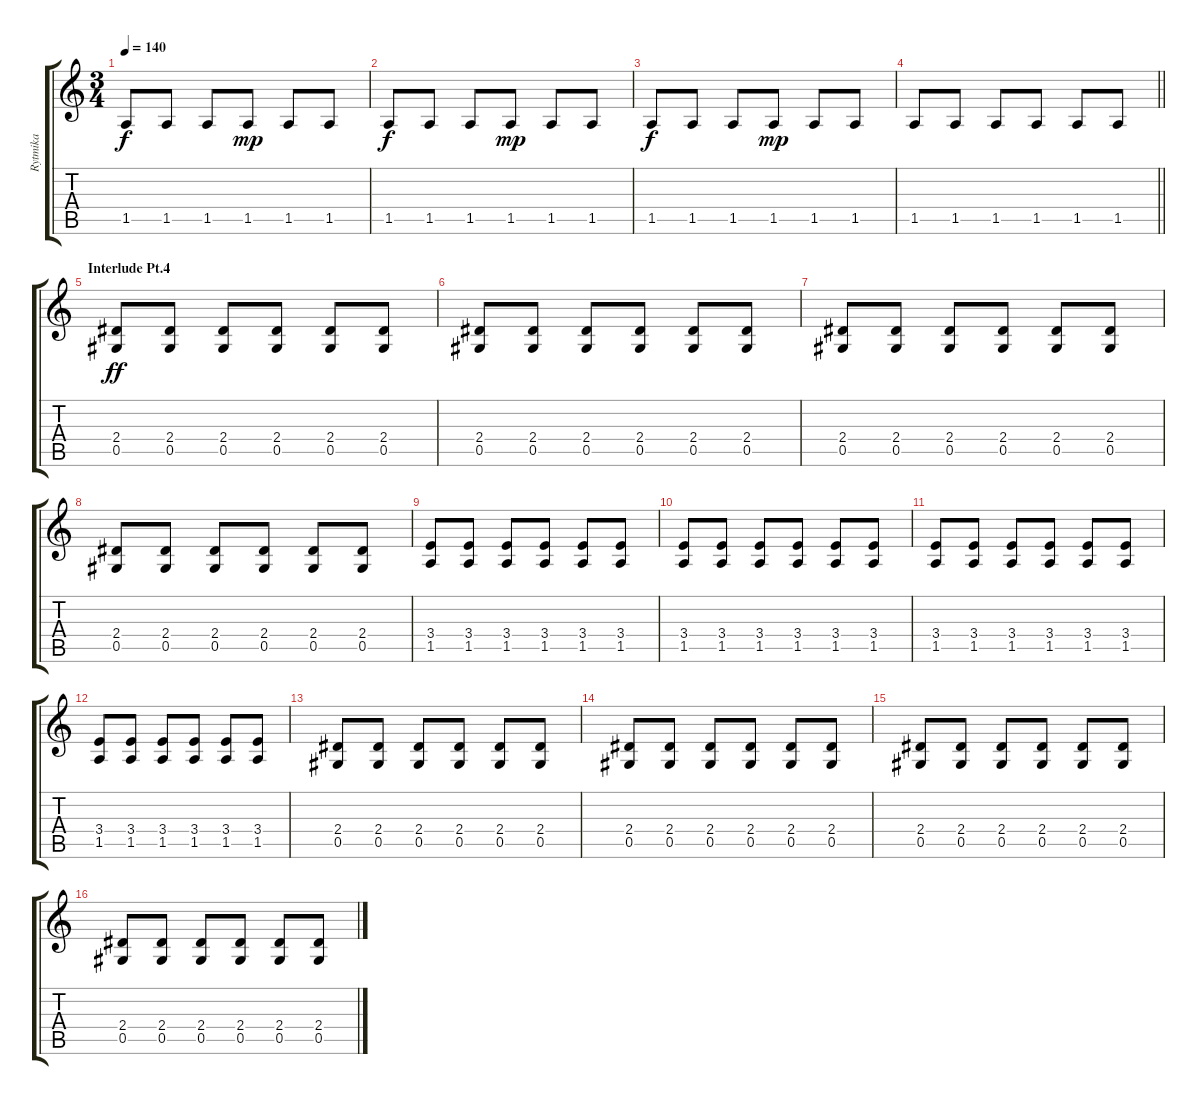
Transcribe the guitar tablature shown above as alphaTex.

\track ("Rytmika" "Rytmika") {instrument overdrivenguitar}
\staff {score tabs}
\tuning (Eb4 Bb3 Gb3 Db3 Ab2 Eb2) {hide}
\ts (3 4)
\tempo 140
\clef g2
\ks c
1.5.8{dy f} 1.5.8 1.5.8 1.5.8{dy mp} 1.5.8 1.5.8 |
1.5.8{dy f} 1.5.8 1.5.8 1.5.8{dy mp} 1.5.8 1.5.8 |
1.5.8{dy f} 1.5.8 1.5.8 1.5.8{dy mp} 1.5.8 1.5.8 |
\barLineRight lightlight
1.5.8 1.5.8 1.5.8 1.5.8 1.5.8 1.5.8 |
\section ("" "Interlude Pt.4")
(2.4 0.5).8{dy ff} (2.4 0.5).8 (2.4 0.5).8 (2.4 0.5).8 (2.4 0.5).8 (2.4 0.5).8 |
(2.4 0.5).8 (2.4 0.5).8 (2.4 0.5).8 (2.4 0.5).8 (2.4 0.5).8 (2.4 0.5).8 |
(2.4 0.5).8 (2.4 0.5).8 (2.4 0.5).8 (2.4 0.5).8 (2.4 0.5).8 (2.4 0.5).8 |
(2.4 0.5).8 (2.4 0.5).8 (2.4 0.5).8 (2.4 0.5).8 (2.4 0.5).8 (2.4 0.5).8 |
(3.4 1.5).8 (3.4 1.5).8 (3.4 1.5).8 (3.4 1.5).8 (3.4 1.5).8 (3.4 1.5).8 |
(3.4 1.5).8 (3.4 1.5).8 (3.4 1.5).8 (3.4 1.5).8 (3.4 1.5).8 (3.4 1.5).8 |
(3.4 1.5).8 (3.4 1.5).8 (3.4 1.5).8 (3.4 1.5).8 (3.4 1.5).8 (3.4 1.5).8 |
(3.4 1.5).8 (3.4 1.5).8 (3.4 1.5).8 (3.4 1.5).8 (3.4 1.5).8 (3.4 1.5).8 |
(2.4 0.5).8 (2.4 0.5).8 (2.4 0.5).8 (2.4 0.5).8 (2.4 0.5).8 (2.4 0.5).8 |
(2.4 0.5).8 (2.4 0.5).8 (2.4 0.5).8 (2.4 0.5).8 (2.4 0.5).8 (2.4 0.5).8 |
(2.4 0.5).8 (2.4 0.5).8 (2.4 0.5).8 (2.4 0.5).8 (2.4 0.5).8 (2.4 0.5).8 |
(2.4 0.5).8 (2.4 0.5).8 (2.4 0.5).8 (2.4 0.5).8 (2.4 0.5).8 (2.4 0.5).8
